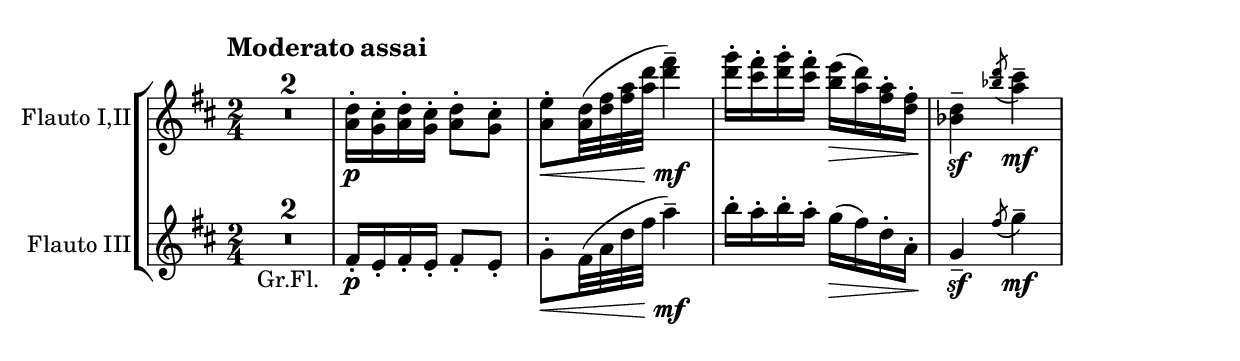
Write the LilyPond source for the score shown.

% DO NOT EDIT this file manually; it is automatically
% generated from Documentation/snippets/new
% Make any changes in Documentation/snippets/new/
% and then run scripts/auxiliar/makelsr.py
%
% This file is in the public domain.
%% Note: this file works from version 2.19.56

\version "2.19.56"

\header {
  lsrtags = "headword"

  texidoc = "
Wind headword

"
  doctitle = "Wind headword"
} % begin verbatim


%% http://lsr.di.unimi.it/LSR/Item?id=833
%% see also http://lilypond.org/doc/v2.18/Documentation/notation/wind-instruments

% NR 2.whatever  Wind
% Tchaikovsky
% Nutcracker Suite, VII Dance of the Merlitons
\score {
  \new StaffGroup <<
    \new Staff \with { instrumentName = "Flauto I,II" }
    \relative c'' {
      \once \override Score.RehearsalMark.self-alignment-X = #-1
      \once \override Score.RehearsalMark.break-align-symbols = #'(time-signature)
      \once \override Score.TimeSignature.break-align-anchor-alignment = #LEFT
      \once \override Score.RehearsalMark.padding = #4
      \mark \markup \large \bold {Moderato assai}
      \key d \major
      \time 2/4
      \compressMMRests R2*2
      <d a>16-.\p <cis g>-. <d a>-. <cis g>-. <d a>8-. <cis g>-.
      <e a,>-.\< <d a>32( <fis d> <a fis> <d a> <fis d>4--)\mf
      <g d>16-. <fis cis>-. <g d>-. <fis cis>-.
      <e b>(\> <d a>) <a fis>-. <fis d>-.\!
      <d bes>4--\sf \acciaccatura {<d' bes>8} <cis a>4--\mf
    }
    \new Staff \with { instrumentName = "Flauto III" }
    \relative c' {
      \key d \major
      \time 2/4
      \compressMMRests R2*2_\markup{Gr.Fl.}
      fis16-.\p e-. fis-. e-. fis8-. e-.
      g8-.\< fis32( a d fis a4--)\mf
      b16-. a-. b-. a-. g(\> fis) d-. a-.\!
      g4--\sf \acciaccatura fis'8 g4--\mf
    }
  >>
}
